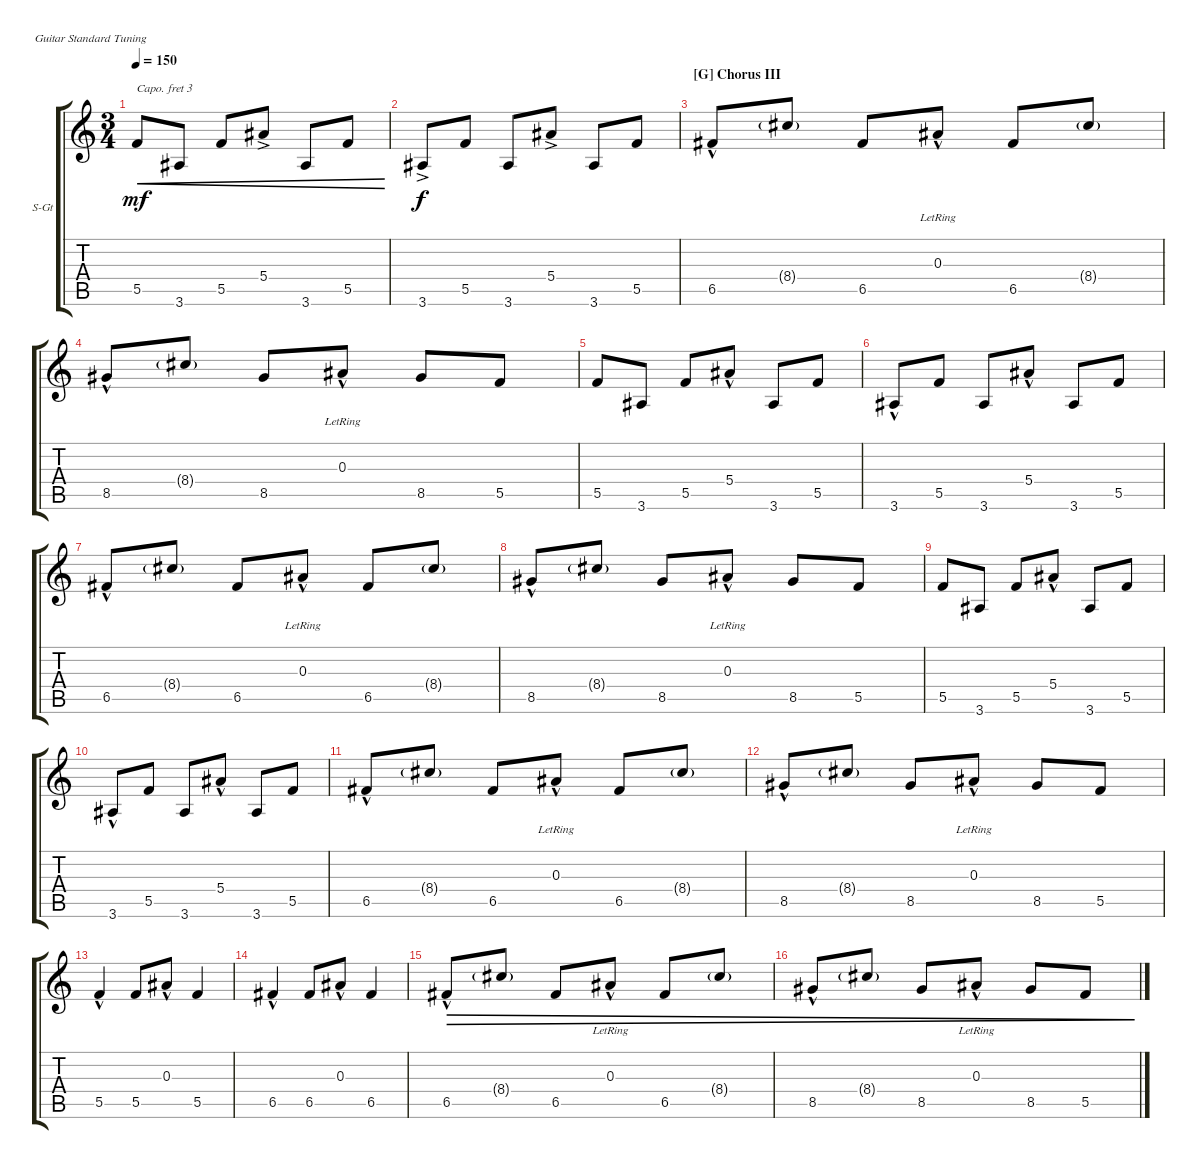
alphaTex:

\defaultSystemsLayout 4
\bracketExtendMode groupsimilarinstruments
\firstSystemTrackNameOrientation horizontal
\otherSystemsTrackNameOrientation horizontal
\track ("Steel Guitar" "S-Gt") {instrument acousticguitarsteel}
\staff {score tabs}
\capo 3
\tuning (E4 B3 G3 D3 A2 E2)
\ts (3 4)
\tempo 150
\clef g2
\ks c
5.5.8{cre dy mf} 3.6.8{cre} 5.5.8{cre} 5.4{ac}.8{cre} 3.6.8{cre} 5.5.8{cre} |
3.6{ac}.8{dy f} 5.5.8 3.6.8 5.4{ac}.8 3.6.8 5.5.8 |
\section ("G" "Chorus III")
6.5{hac}.8 8.4{g}.8 6.5.8 0.3{hac lr}.8 6.5.8 8.4{g}.8 |
8.5{hac}.8 8.4{g}.8 8.5.8 0.3{hac lr}.8 8.5.8 5.5.8 |
5.5.8 3.6.8 5.5.8 5.4{hac}.8 3.6.8 5.5.8 |
3.6{hac}.8 5.5.8 3.6.8 5.4{hac}.8 3.6.8 5.5.8 |
6.5{hac}.8 8.4{g}.8 6.5.8 0.3{hac lr}.8 6.5.8 8.4{g}.8 |
8.5{hac}.8 8.4{g}.8 8.5.8 0.3{hac lr}.8 8.5.8 5.5.8 |
5.5.8 3.6.8 5.5.8 5.4{hac}.8 3.6.8 5.5.8 |
3.6{hac}.8 5.5.8 3.6.8 5.4{hac}.8 3.6.8 5.5.8 |
6.5{hac}.8 8.4{g}.8 6.5.8 0.3{hac lr}.8 6.5.8 8.4{g}.8 |
8.5{hac}.8 8.4{g}.8 8.5.8 0.3{hac lr}.8 8.5.8 5.5.8 |
5.5{hac}.4 5.5.8 0.3{hac}.8 5.5.4 |
6.5{hac}.4 6.5.8 0.3{hac}.8 6.5.4 |
6.5{hac}.8{dec} 8.4{g}.8{dec} 6.5.8{dec} 0.3{hac lr}.8{dec} 6.5.8{dec} 8.4{g}.8{dec} |
8.5{hac}.8{dec} 8.4{g}.8{dec} 8.5.8{dec} 0.3{hac lr}.8{dec} 8.5.8{dec} 5.5.8{dec}
